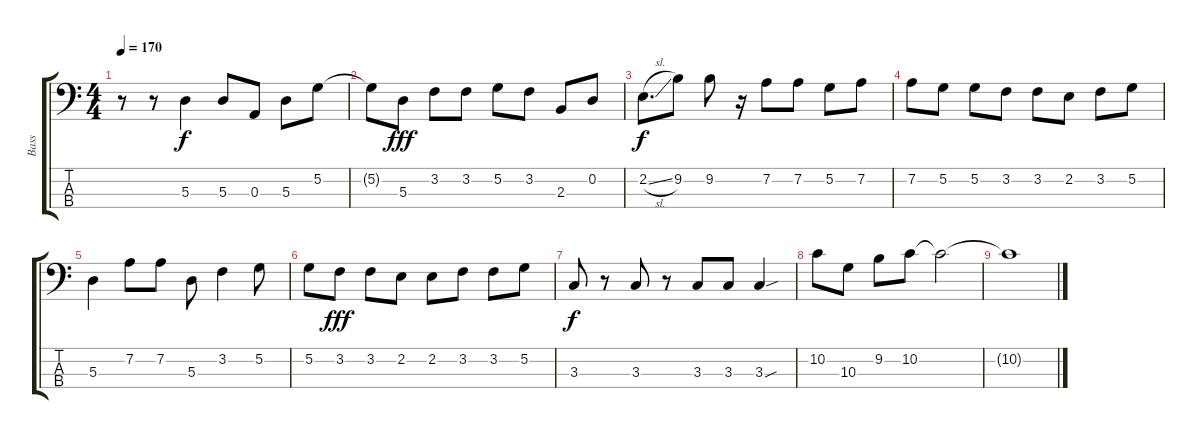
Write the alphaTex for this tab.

\track ("Bass" "Bass") {instrument slapbass1}
\staff {score tabs}
\tuning (G2 D2 A1 E1) {hide}
\ts (4 4)
\tempo 170
\clef f4
\ks c
r.8{dy f} r.8 5.3.4 5.3.8 0.3.8 5.3.8 5.2.8 |
5.2{t}.8 5.3.8{dy fff} 3.2.8 3.2.8 5.2.8 3.2.8 2.3.8 0.2.8 |
2.2{sl}.8{d dy f} 9.2.8 9.2.8 r.16 7.2.8 7.2.8 5.2.8 7.2.8 |
7.2.8 5.2.8 5.2.8 3.2.8 3.2.8 2.2.8 3.2.8 5.2.8 |
5.3.4 7.2.8 7.2.8 5.3.8 3.2.4 5.2.8 |
5.2.8 3.2.8{dy fff} 3.2.8 2.2.8 2.2.8 3.2.8 3.2.8 5.2.8 |
3.3.8{dy f} r.8 3.3.8 r.8 3.3.8 3.3.8 3.3{sou}.4 |
10.2.8 10.3.8 9.2.8 10.2.8 10.2{t}.2 |
10.2{t}.1
